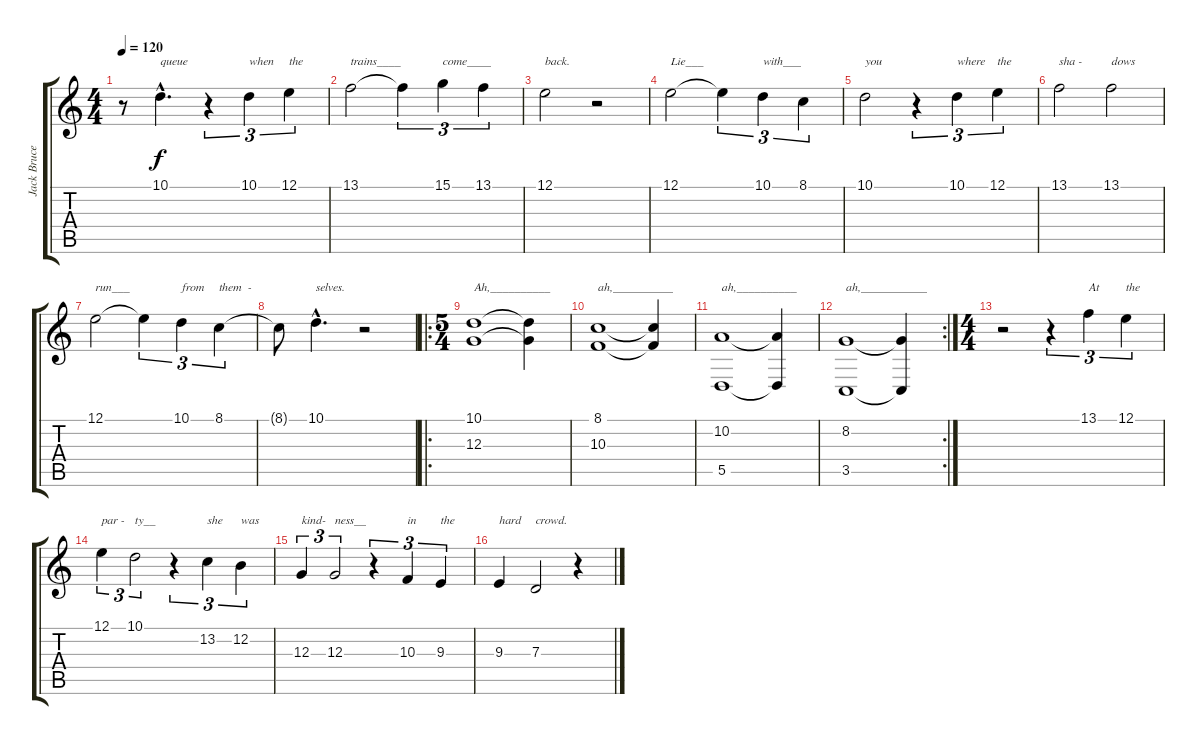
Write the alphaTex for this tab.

\track ("Jack Bruce (Vocals)" "Jack Bruce") {instrument lead2sawtooth}
\staff {score tabs}
\tuning (E4 B3 G3 D3 A2 E2) {hide}
\ts (4 4)
\tempo 120
\clef g2
\ks c
r.8{dy f} 10.1{hac}.4{d txt "queue"} r.4{tu (3 2)} 10.1.4{tu (3 2) txt "when"} 12.1.4{tu (3 2) txt "the"} |
13.1.2{txt "trains____"} 13.1{t}.4{tu (3 2)} 15.1.4{tu (3 2) txt "come____"} 13.1.4{tu (3 2)} |
12.1.2{txt "back."} r.2 |
12.1.2{txt "Lie___"} 12.1{t}.4{tu (3 2)} 10.1.4{tu (3 2) txt "with___"} 8.1.4{tu (3 2)} |
10.1.2{txt "you"} r.4{tu (3 2)} 10.1.4{tu (3 2) txt "where"} 12.1.4{tu (3 2) txt "the"} |
13.1.2{txt "sha -"} 13.1.2{txt "dows"} |
12.1.2{txt "run___"} 12.1{t}.4{tu (3 2)} 10.1.4{tu (3 2) txt "from"} 8.1.4{tu (3 2) txt "them  -"} |
8.1{t}.8 10.1{hac}.4{d txt "selves."} r.2 |
\ro
\ts (5 4)
(10.1 12.3).1{txt "Ah,__________" instrument choiraahs} (10.1{t} 12.3{t}).4 |
(8.1 10.3).1{txt "ah,__________"} (8.1{t} 10.3{t}).4 |
(10.2 5.5).1{txt "ah,__________"} (10.2{t} 5.5{t}).4 |
\rc 2
(8.2 3.5).1{txt "ah,___________"} (8.2{t} 3.5{t}).4 |
\ts (4 4)
r.2 r.4{tu (3 2) instrument lead2sawtooth} 13.1.4{tu (3 2) txt "At"} 12.1.4{tu (3 2) txt "the"} |
12.1.4{tu (3 2) txt "par -"} 10.1.2{tu (3 2) txt "ty__"} r.4{tu (3 2)} 13.2.4{tu (3 2) txt "she"} 12.2.4{tu (3 2) txt "was"} |
12.3.4{tu (3 2) txt "kind-"} 12.3.2{tu (3 2) txt "ness__"} r.4{tu (3 2)} 10.3.4{tu (3 2) txt "in"} 9.3.4{tu (3 2) txt "the"} |
9.3.4{txt "hard"} 7.3.2{txt "crowd."} r.4
